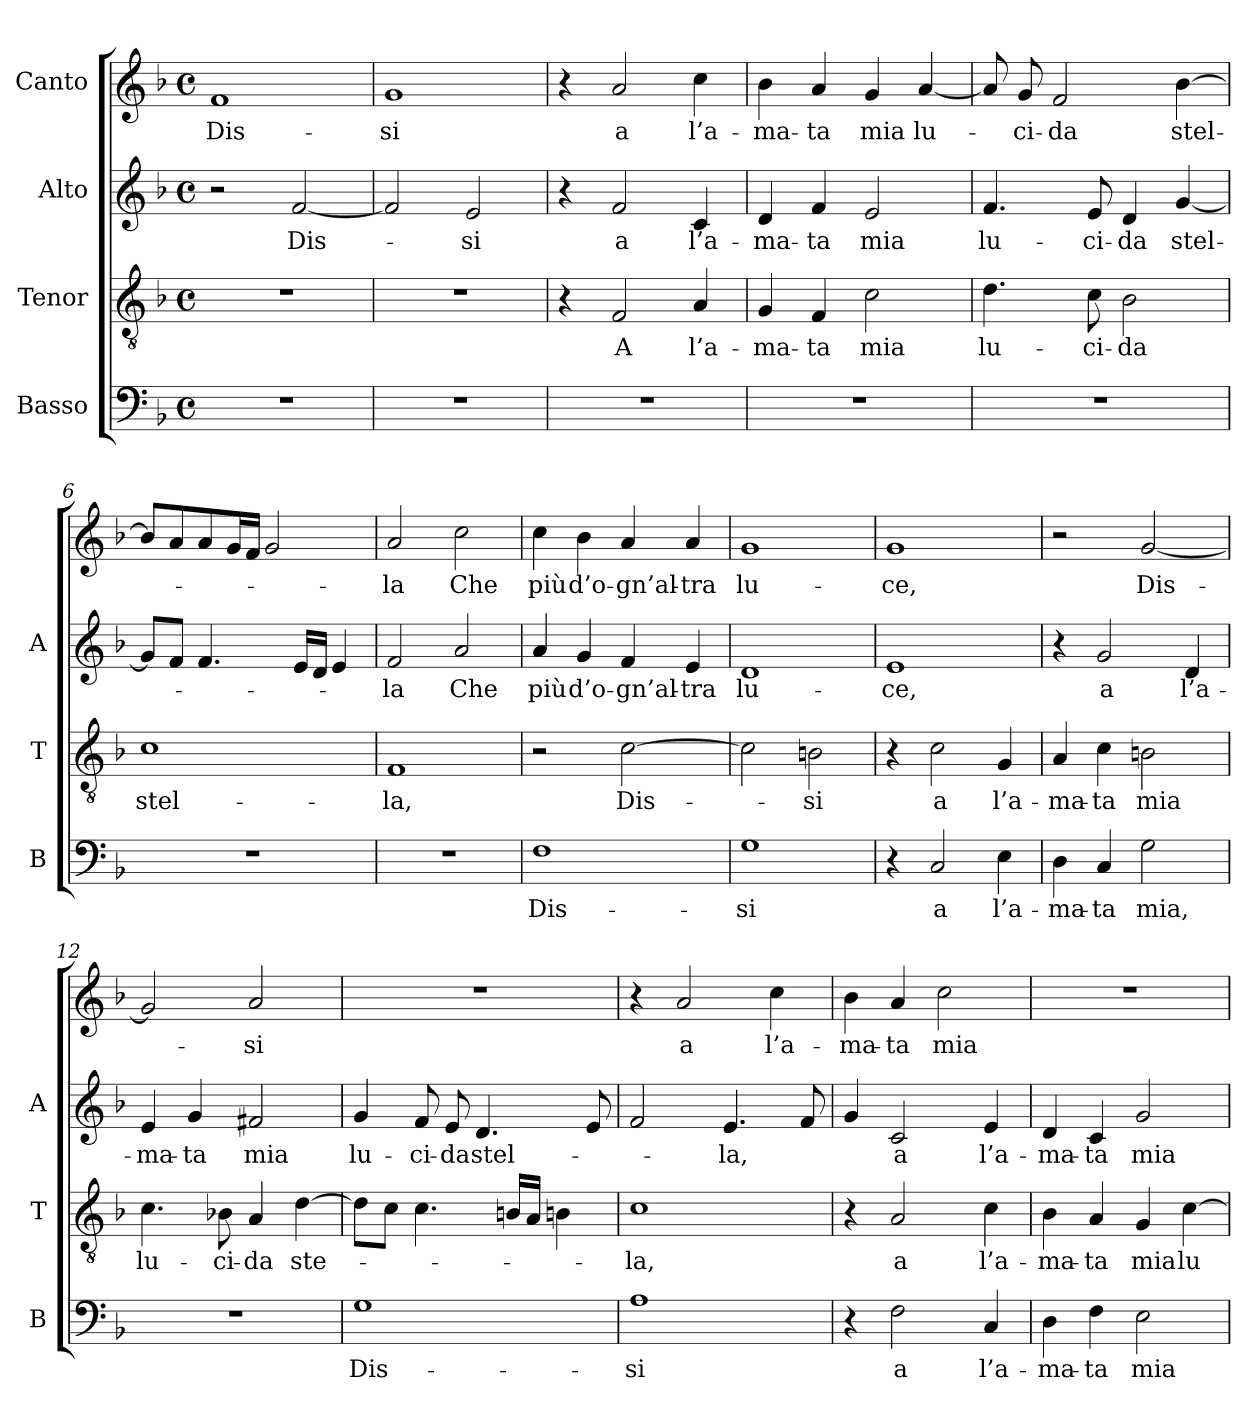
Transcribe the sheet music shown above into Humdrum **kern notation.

**kern	**text	**kern	**text	**kern	**text	**kern	**text
*part4	*part4	*part3	*part3	*part2	*part2	*part1	*part1
*staff4	*staff4	*staff3	*staff3	*staff2	*staff2	*staff1	*staff1
*I"Basso	*	*I"Tenor	*	*I"Alto	*	*I"Canto	*
*I'B	*	*I'T	*	*I'A	*	*	*
*clefF4	*	*clefGv2	*	*clefG2	*	*clefG2	*
*k[b-]	*	*k[b-]	*	*k[b-]	*	*k[b-]	*
*F:	*	*F:	*	*F:	*	*F:	*
*M4/4	*	*M4/4	*	*M4/4	*	*M4/4	*
*met(c)	*	*met(c)	*	*met(c)	*	*met(c)	*
=1	=1	=1	=1	=1	=1	=1	=1
1r	.	1r	.	2r	.	1f	Dis-
.	.	.	.	[2f	Dis-	.	.
=2	=2	=2	=2	=2	=2	=2	=2
1r	.	1r	.	2f]	.	1g	-si
.	.	.	.	2e	-si	.	.
=3	=3	=3	=3	=3	=3	=3	=3
1r	.	4r	.	4r	.	4r	.
.	.	2F	-A	2f	-a	2a	-a
.	.	4A	l’a-	4c	l’a-	4cc	l’a-
=4	=4	=4	=4	=4	=4	=4	=4
1r	.	4G	ma-	4d	ma-	4b-	ma-
.	.	4F	-ta	4f	-ta	4a	-ta
.	.	2c	-mia	2e	-mia	4g	-mia
.	.	.	.	.	.	[4a	lu-
=5	=5	=5	=5	=5	=5	=5	=5
1r	.	4.d	lu-	4.f	lu-	8a]	.
.	.	.	.	.	.	8g	ci-
.	.	.	.	.	.	2f	-da
.	.	8c	ci-	8e	ci-	.	.
.	.	2B-	-da	4d	-da	.	.
.	.	.	.	[4g	stel-	[4b-	stel-
=6	=6	=6	=6	=6	=6	=6	=6
1r	.	1c	stel-	8gL]	.	8b-L]	.
.	.	.	.	8fJ	.	8a	.
.	.	.	.	4.f	.	8a	.
.	.	.	.	.	.	16gL	.
.	.	.	.	.	.	16fJJ	.
.	.	.	.	.	.	2g	.
.	.	.	.	16eLL	.	.	.
.	.	.	.	16dJJ	.	.	.
.	.	.	.	4e	.	.	.
=7	=7	=7	=7	=7	=7	=7	=7
1r	.	1F	-la,	2f	-la	2a	-la
.	.	.	.	2a	-Che	2cc	-Che
=8	=8	=8	=8	=8	=8	=8	=8
1F	Dis-	2r	.	4a	-più	4cc	-più
.	.	.	.	4g	d’o-	4b-	d’o-
.	.	[2c	Dis-	4f	gn’al-	4a	gn’al-
.	.	.	.	4e	-tra	4a	-tra
=9	=9	=9	=9	=9	=9	=9	=9
1G	-si	2c]	.	1d	lu-	1g	lu-
.	.	2Bn	-si	.	.	.	.
=10	=10	=10	=10	=10	=10	=10	=10
4r	.	4r	.	1e	-ce,	1g	-ce,
2C	-a	2c	-a	.	.	.	.
4E	l’a-	4G	l’a-	.	.	.	.
=11	=11	=11	=11	=11	=11	=11	=11
4D	ma-	4A	ma-	4r	.	2r	.
4C	-ta	4c	-ta	2g	-a	.	.
2G	-mia,	2Bn	-mia	.	.	[2g	Dis-
.	.	.	.	4d	l’a-	.	.
=12	=12	=12	=12	=12	=12	=12	=12
1r	.	4.c	lu-	4e	ma-	2g]	.
.	.	.	.	4g	-ta	.	.
.	.	8B-X	ci-	.	.	.	.
.	.	4A	-da	2f#X	-mia	2a	-si
.	.	[4d	ste-	.	.	.	.
=13	=13	=13	=13	=13	=13	=13	=13
1G	Dis-	8dL]	.	4g	lu-	1r	.
.	.	8cJ	.	.	.	.	.
.	.	4.c	.	8f	ci-	.	.
.	.	.	.	8e	-da	.	.
.	.	.	.	4.d	stel-	.	.
.	.	16BnLL	.	.	.	.	.
.	.	16AJJ	.	.	.	.	.
.	.	4Bn	.	.	.	.	.
.	.	.	.	8e	.	.	.
=14	=14	=14	=14	=14	=14	=14	=14
1A	-si	1c	-la,	2f	.	4r	.
.	.	.	.	.	.	2a	-a
.	.	.	.	4.e	-la,	.	.
.	.	.	.	.	.	4cc	l’a-
.	.	.	.	8f	.	.	.
=15	=15	=15	=15	=15	=15	=15	=15
4r	.	4r	.	4g	.	4b-	ma-
2F	-a	2A	-a	2c	-a	4a	-ta
.	.	.	.	.	.	2cc	-mia
4C	l’a-	4c	l’a-	4e	l’a-	.	.
=16	=16	=16	=16	=16	=16	=16	=16
4D	ma-	4B-	ma-	4d	ma-	1r	.
4F	-ta	4A	-ta	4c	-ta	.	.
2E	-mia	4G	-mia	2g	-mia	.	.
.	.	[4c	lu-	.	.	.	.
=	=	=	=	=	=	=	=
*-	*-	*-	*-	*-	*-	*-	*-
